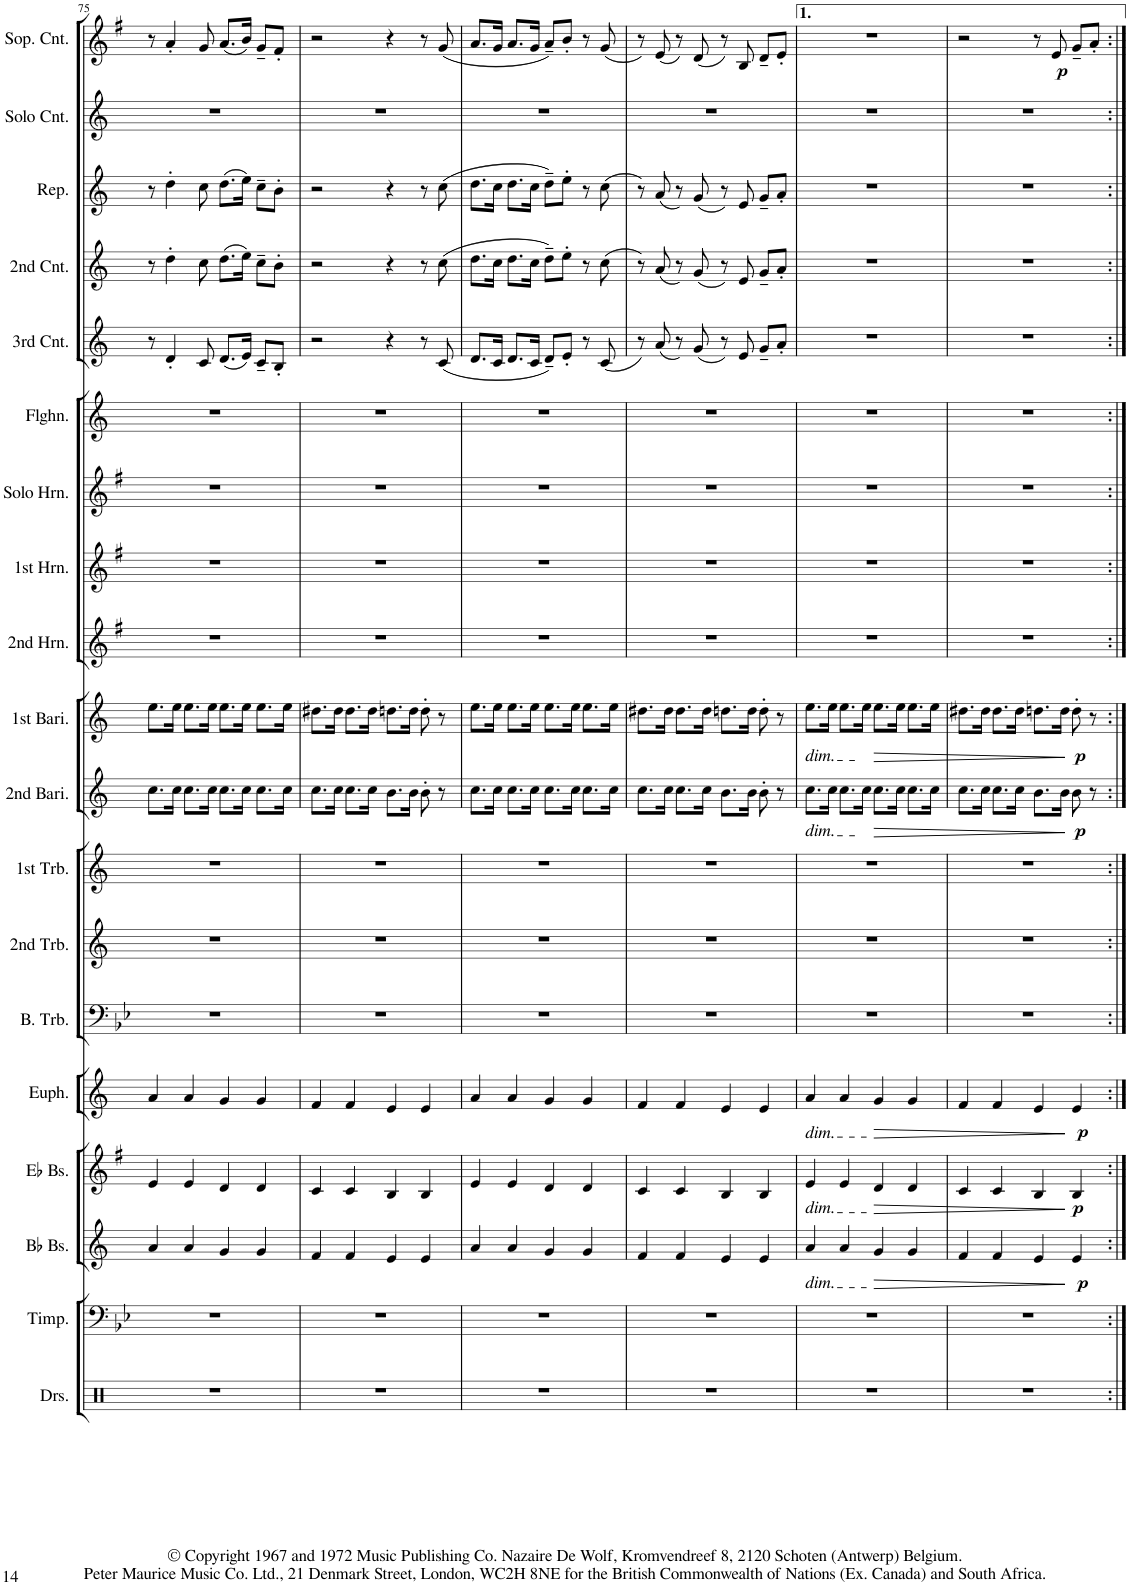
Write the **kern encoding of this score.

**kern	**kern	**kern	**dynam	**kern	**dynam	**kern	**dynam	**kern	**kern	**kern	**kern	**dynam	**kern	**dynam	**kern	**kern	**kern	**kern	**kern	**kern	**kern	**kern	**kern	**dynam
*part19	*part18	*part17	*part17	*part16	*part16	*part15	*part15	*part14	*part13	*part12	*part11	*part11	*part10	*part10	*part9	*part8	*part7	*part6	*part5	*part4	*part3	*part2	*part1	*part1
*staff19	*staff18	*staff17	*staff17	*staff16	*staff16	*staff15	*staff15	*staff14	*staff13	*staff12	*staff11	*staff11	*staff10	*staff10	*staff9	*staff8	*staff7	*staff6	*staff5	*staff4	*staff3	*staff2	*staff1	*staff1
*I"Drumset	*I"Timpani	*I"Bb Bass	*	*I"Eb Bass	*	*I"Euphonium	*	*I"Bass Trombone	*I"2nd Trombone	*I"1st Trombone	*I"2nd Baritone	*	*I"1st Baritone	*	*I"2nd Horn	*I"1st Horn	*I"Solo Horn	*I"Flugelhorn	*I"3rd Cornet	*I"2nd Cornet	*I"Repiano	*I"Solo Cornet	*I"Soprano Cornet	*
*I'Drs.	*I'Timp.	*I'Bb Bs.	*	*I'Eb Bs.	*	*I'Euph.	*	*I'B. Trb.	*I'2nd Trb.	*I'1st Trb.	*I'2nd Bari.	*	*I'1st Bari.	*	*I'2nd Hrn.	*I'1st Hrn.	*I'Solo Hrn.	*I'Flghn.	*I'3rd Cnt.	*I'2nd Cnt.	*I'Rep.	*I'Solo Cnt.	*I'Sop. Cnt.	*
!!LO:PB:g=z
*clefX	*clefF4	*clefG2	*	*clefG2	*	*clefG2	*	*clefF4	*clefG2	*clefG2	*clefG2	*	*clefG2	*	*clefG2	*clefG2	*clefG2	*clefG2	*clefG2	*clefG2	*clefG2	*clefG2	*clefG2	*
*	*	*Trd15c26	*	*Trd12c21	*	*Trd8c14	*	*Trd7c12	*Trd1c2	*Trd1c2	*Trd1c2	*	*Trd1c2	*	*Trd5c9	*Trd5c9	*Trd5c9	*Trd1c2	*Trd1c2	*Trd1c2	*Trd1c2	*Trd1c2	*Trd-2c-3	*
*k[]	*k[b-e-]	*k[]	*	*k[f#]	*	*k[]	*	*k[b-e-]	*k[]	*k[]	*k[]	*	*k[]	*	*k[f#]	*k[f#]	*k[f#]	*k[]	*k[]	*k[]	*k[]	*k[]	*k[f#]	*
*M2/2	*M2/2	*M2/2	*	*M2/2	*	*M2/2	*	*M2/2	*M2/2	*M2/2	*M2/2	*	*M2/2	*	*M2/2	*M2/2	*M2/2	*M2/2	*M2/2	*M2/2	*M2/2	*M2/2	*M2/2	*
*met(c|)	*met(c|)	*met(c|)	*	*met(c|)	*	*met(c|)	*	*met(c|)	*met(c|)	*met(c|)	*met(c|)	*	*met(c|)	*	*met(c|)	*met(c|)	*met(c|)	*met(c|)	*met(c|)	*met(c|)	*met(c|)	*met(c|)	*met(c|)	*
=75	=75	=75	=75	=75	=75	=75	=75	=75	=75	=75	=75	=75	=75	=75	=75	=75	=75	=75	=75	=75	=75	=75	=75	=75
1r	1r	4a/	.	4e/	.	4a/	.	1r	1r	1r	8.cc\L	.	8.ee\L	.	1r	1r	1r	1r	8r	8r	8r	1r	8r	.
.	.	.	.	.	.	.	.	.	.	.	.	.	.	.	.	.	.	.	4d'/	4dd'\	4dd'\	.	4a'/	.
.	.	.	.	.	.	.	.	.	.	.	16cc\Jk	.	16ee\Jk	.	.	.	.	.	.	.	.	.	.	.
.	.	4a/	.	4e/	.	4a/	.	.	.	.	8.cc\L	.	8.ee\L	.	.	.	.	.	.	.	.	.	.	.
.	.	.	.	.	.	.	.	.	.	.	.	.	.	.	.	.	.	.	8c/	8cc\	8cc\	.	8g/	.
.	.	.	.	.	.	.	.	.	.	.	16cc\Jk	.	16ee\Jk	.	.	.	.	.	.	.	.	.	.	.
.	.	4g/	.	4d/	.	4g/	.	.	.	.	8.cc\L	.	8.ee\L	.	.	.	.	.	(8.d/L	(8.dd\L	(8.dd\L	.	(8.a/L	.
.	.	.	.	.	.	.	.	.	.	.	16cc\Jk	.	16ee\Jk	.	.	.	.	.	16e/Jk)	16ee\Jk)	16ee\Jk)	.	16b/Jk)	.
.	.	4g/	.	4d/	.	4g/	.	.	.	.	8.cc\L	.	8.ee\L	.	.	.	.	.	8c~/L	8cc~\L	8cc~\L	.	8g~/L	.
.	.	.	.	.	.	.	.	.	.	.	.	.	.	.	.	.	.	.	8B'/J	8b'\J	8b'\J	.	8f#'/J	.
.	.	.	.	.	.	.	.	.	.	.	16cc\Jk	.	16ee\Jk	.	.	.	.	.	.	.	.	.	.	.
=76	=76	=76	=76	=76	=76	=76	=76	=76	=76	=76	=76	=76	=76	=76	=76	=76	=76	=76	=76	=76	=76	=76	=76	=76
1r	1r	4f/	.	4c/	.	4f/	.	1r	1r	1r	8.cc\L	.	8.dd#X\L	.	1r	1r	1r	1r	2r	2r	2r	1r	2r	.
.	.	.	.	.	.	.	.	.	.	.	16cc\Jk	.	16dd#\Jk	.	.	.	.	.	.	.	.	.	.	.
.	.	4f/	.	4c/	.	4f/	.	.	.	.	8.cc\L	.	8.dd#\L	.	.	.	.	.	.	.	.	.	.	.
.	.	.	.	.	.	.	.	.	.	.	16cc\Jk	.	16dd#\Jk	.	.	.	.	.	.	.	.	.	.	.
.	.	4e/	.	4B/	.	4e/	.	.	.	.	8.b\L	.	8.ddn\L	.	.	.	.	.	4r	4r	4r	.	4r	.
.	.	.	.	.	.	.	.	.	.	.	16b\Jk	.	16dd\Jk	.	.	.	.	.	.	.	.	.	.	.
.	.	4e/	.	4B/	.	4e/	.	.	.	.	8b'\	.	8dd'\	.	.	.	.	.	8r	8r	8r	.	8r	.
.	.	.	.	.	.	.	.	.	.	.	8r	.	8r	.	.	.	.	.	(8c/	(8cc\	(8cc\	.	(8g/	.
=77	=77	=77	=77	=77	=77	=77	=77	=77	=77	=77	=77	=77	=77	=77	=77	=77	=77	=77	=77	=77	=77	=77	=77	=77
1r	1r	4a/	.	4e/	.	4a/	.	1r	1r	1r	8.cc\L	.	8.ee\L	.	1r	1r	1r	1r	8.d/L	8.dd\L	8.dd\L	1r	8.a/L	.
.	.	.	.	.	.	.	.	.	.	.	16cc\Jk	.	16ee\Jk	.	.	.	.	.	16c/Jk	16cc\Jk	16cc\Jk	.	16g/Jk	.
.	.	4a/	.	4e/	.	4a/	.	.	.	.	8.cc\L	.	8.ee\L	.	.	.	.	.	8.d/L	8.dd\L	8.dd\L	.	8.a/L	.
.	.	.	.	.	.	.	.	.	.	.	16cc\Jk	.	16ee\Jk	.	.	.	.	.	16c/Jk	16cc\Jk	16cc\Jk	.	16g/Jk	.
.	.	4g/	.	4d/	.	4g/	.	.	.	.	8.cc\L	.	8.ee\L	.	.	.	.	.	8d~/L)	8dd~\L)	8dd~\L)	.	8a~/L)	.
.	.	.	.	.	.	.	.	.	.	.	.	.	.	.	.	.	.	.	8e'/J	8ee'\J	8ee'\J	.	8b'/J	.
.	.	.	.	.	.	.	.	.	.	.	16cc\Jk	.	16ee\Jk	.	.	.	.	.	.	.	.	.	.	.
.	.	4g/	.	4d/	.	4g/	.	.	.	.	8.cc\L	.	8.ee\L	.	.	.	.	.	8r	8r	8r	.	8r	.
.	.	.	.	.	.	.	.	.	.	.	.	.	.	.	.	.	.	.	(8c/	(8cc\	(8cc\	.	(8g/	.
.	.	.	.	.	.	.	.	.	.	.	16cc\Jk	.	16ee\Jk	.	.	.	.	.	.	.	.	.	.	.
=78	=78	=78	=78	=78	=78	=78	=78	=78	=78	=78	=78	=78	=78	=78	=78	=78	=78	=78	=78	=78	=78	=78	=78	=78
1r	1r	4f/	.	4c/	.	4f/	.	1r	1r	1r	8.cc\L	.	8.dd#X\L	.	1r	1r	1r	1r	8r)	8r)	8r)	1r	8r)	.
.	.	.	.	.	.	.	.	.	.	.	.	.	.	.	.	.	.	.	(8a/	(8a/	(8a/	.	(8e/	.
.	.	.	.	.	.	.	.	.	.	.	16cc\Jk	.	16dd#\Jk	.	.	.	.	.	.	.	.	.	.	.
.	.	4f/	.	4c/	.	4f/	.	.	.	.	8.cc\L	.	8.dd#\L	.	.	.	.	.	8r)	8r)	8r)	.	8r)	.
.	.	.	.	.	.	.	.	.	.	.	.	.	.	.	.	.	.	.	(8g/	(8g/	(8g/	.	(8d/	.
.	.	.	.	.	.	.	.	.	.	.	16cc\Jk	.	16dd#\Jk	.	.	.	.	.	.	.	.	.	.	.
.	.	4e/	.	4B/	.	4e/	.	.	.	.	8.b\L	.	8.ddn\L	.	.	.	.	.	8r)	8r)	8r)	.	8r)	.
.	.	.	.	.	.	.	.	.	.	.	.	.	.	.	.	.	.	.	8e/	8e/	8e/	.	8B/	.
.	.	.	.	.	.	.	.	.	.	.	16b\Jk	.	16dd\Jk	.	.	.	.	.	.	.	.	.	.	.
.	.	4e/	.	4B/	.	4e/	.	.	.	.	8b'\	.	8dd'\	.	.	.	.	.	8g~/L	8g~/L	8g~/L	.	8d~/L	.
.	.	.	.	.	.	.	.	.	.	.	8r	.	8r	.	.	.	.	.	8a'/J	8a'/J	8a'/J	.	8e'/J	.
=79	=79	=79	=79	=79	=79	=79	=79	=79	=79	=79	=79	=79	=79	=79	=79	=79	=79	=79	=79	=79	=79	=79	=79	=79
!	!	!	!	!	!	!	!	!	!	!	!	!	!LO:TX:b:i:t=dim.	!	!	!	!	!	!	!	!	!	!	!
!	!	!	!	!	!	!	!	!	!	!	!LO:TX:b:i:t=dim.	!	!	!	!	!	!	!	!	!	!	!	!	!
!	!	!	!	!	!	!LO:TX:b:i:t=dim.	!	!	!	!	!	!	!	!	!	!	!	!	!	!	!	!	!	!
!	!	!	!	!LO:TX:b:i:t=dim.	!	!	!	!	!	!	!	!	!	!	!	!	!	!	!	!	!	!	!	!
!	!	!LO:TX:b:i:t=dim.	!	!	!	!	!	!	!	!	!	!	!	!	!	!	!	!	!	!	!	!	!	!
1r	1r	4a/	.	4e/	.	4a/	.	1r	1r	1r	8.cc\L	.	8.ee\L	.	1r	1r	1r	1r	1r	1r	1r	1r	1r	.
.	.	.	.	.	.	.	.	.	.	.	16cc\Jk	.	16ee\Jk	.	.	.	.	.	.	.	.	.	.	.
.	.	4a/	.	4e/	.	4a/	.	.	.	.	8.cc\L	.	8.ee\L	.	.	.	.	.	.	.	.	.	.	.
.	.	.	.	.	.	.	.	.	.	.	16cc\Jk	.	16ee\Jk	.	.	.	.	.	.	.	.	.	.	.
!	!	!	!LO:HP:b	!	!LO:HP:b	!	!LO:HP:b	!	!	!	!	!LO:HP:b	!	!LO:HP:b	!	!	!	!	!	!	!	!	!	!
.	.	4g/	>	4d/	>	4g/	>	.	.	.	8.cc\L	>	8.ee\L	>	.	.	.	.	.	.	.	.	.	.
.	.	.	.	.	.	.	.	.	.	.	16cc\Jk	.	16ee\Jk	.	.	.	.	.	.	.	.	.	.	.
.	.	4g/	.	4d/	.	4g/	.	.	.	.	8.cc\L	.	8.ee\L	.	.	.	.	.	.	.	.	.	.	.
.	.	.	.	.	.	.	.	.	.	.	16cc\Jk	.	16ee\Jk	.	.	.	.	.	.	.	.	.	.	.
=80	=80	=80	=80	=80	=80	=80	=80	=80	=80	=80	=80	=80	=80	=80	=80	=80	=80	=80	=80	=80	=80	=80	=80	=80
1r	1r	4f/	.	4c/	.	4f/	.	1r	1r	1r	8.cc\L	.	8.dd#X\L	.	1r	1r	1r	1r	1r	1r	1r	1r	2r	.
.	.	.	.	.	.	.	.	.	.	.	16cc\Jk	.	16dd#\Jk	.	.	.	.	.	.	.	.	.	.	.
.	.	4f/	.	4c/	.	4f/	.	.	.	.	8.cc\L	.	8.dd#\L	.	.	.	.	.	.	.	.	.	.	.
.	.	.	.	.	.	.	.	.	.	.	16cc\Jk	.	16dd#\Jk	.	.	.	.	.	.	.	.	.	.	.
.	.	4e/	.	4B/	.	4e/	.	.	.	.	8.b\L	.	8.ddn\L	.	.	.	.	.	.	.	.	.	8r	.
!	!	!	!	!	!	!	!	!	!	!	!	!	!	!	!	!	!	!	!	!	!	!	!	!LO:DY:b
.	.	.	.	.	.	.	.	.	.	.	.	.	.	.	.	.	.	.	.	.	.	.	8e/	p
.	.	.	.	.	.	.	.	.	.	.	16b\Jk	.	16dd\Jk	.	.	.	.	.	.	.	.	.	.	.
!	!	!	!LO:DY:n=1:b	!	!LO:DY:n=1:b	!	!LO:DY:n=1:b	!	!	!	!	!LO:DY:n=1:b	!	!LO:DY:n=1:b	!	!	!	!	!	!	!	!	!	!
.	.	4e/	] p	4B/	] p	4e/	] p	.	.	.	8b\	] p	8dd'\	] p	.	.	.	.	.	.	.	.	8g~/L	.
.	.	.	.	.	.	.	.	.	.	.	8r	.	8r	.	.	.	.	.	.	.	.	.	8a'/J	.
=:|!	=:|!	=:|!	=:|!	=:|!	=:|!	=:|!	=:|!	=:|!	=:|!	=:|!	=:|!	=:|!	=:|!	=:|!	=:|!	=:|!	=:|!	=:|!	=:|!	=:|!	=:|!	=:|!	=:|!	=:|!
*-	*-	*-	*-	*-	*-	*-	*-	*-	*-	*-	*-	*-	*-	*-	*-	*-	*-	*-	*-	*-	*-	*-	*-	*-
